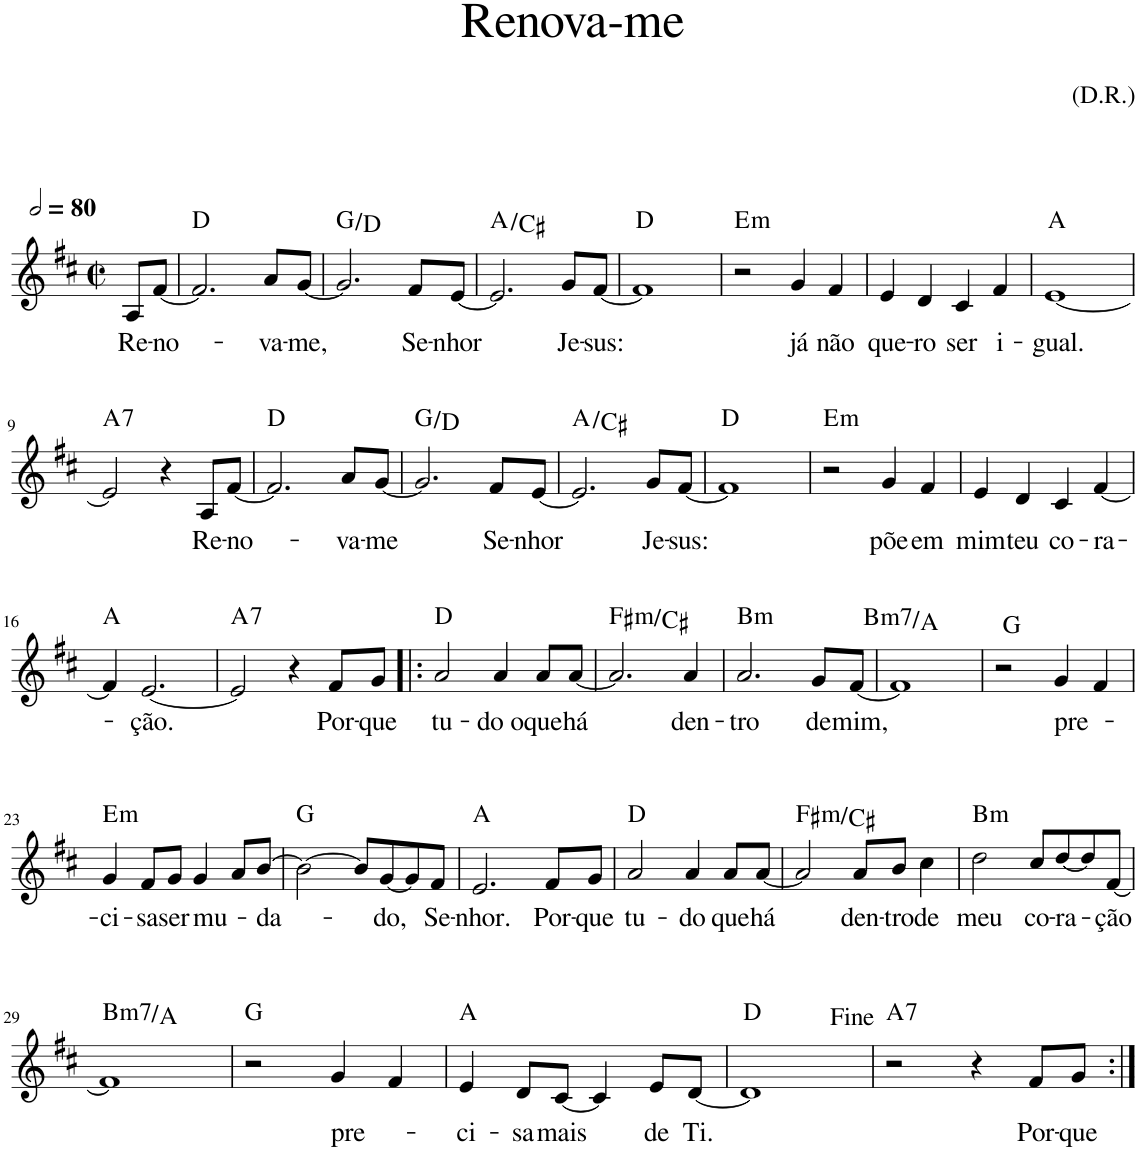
**kern	**text	**harte
*part1	*part1	*part1
*staff1	*staff1	*
*I"Voz	*	*
*I'Vo.	*	*
*clefG2	*	*
*k[f#c#]	*	*
*M2/2	*	*
*met(c|)	*	*
*MM160	*	*
=1	=1	=1
!	!LO:LY:b	!
8A/L	Re-	.
!	!LO:LY:b	!
[8f#/J	-no-	.
=2	=2	=2
2.f#/]	.	D:maj
!	!LO:LY:b	!
8a/L	-va-	.
!	!LO:LY:b	!
[8g/J	-me,	.
=3	=3	=3
2.g/]	.	G:maj/5
!	!LO:LY:b	!
8f#/L	Se-	.
!	!LO:LY:b	!
[8e/J	-nhor	.
=4	=4	=4
2.e/]	.	A:maj/3
!	!LO:LY:b	!
8g/L	Je-	.
!	!LO:LY:b	!
[8f#/J	-sus:	.
=5	=5	=5
1f#]	.	D:maj
=6	=6	=6
!	!	!LO:H:kt=m
2r	.	E:min
!	!LO:LY:b	!
4g/	já	.
!	!LO:LY:b	!
4f#/	não	.
=7	=7	=7
!	!LO:LY:b	!
4e/	que-	.
!	!LO:LY:b	!
4d/	-ro	.
!	!LO:LY:b	!
4c#/	ser	.
!	!LO:LY:b	!
4f#/	i-	.
=8	=8	=8
!	!LO:LY:b	!
[1e	-gual.	A:maj
!!LO:LB:g=z
=9	=9	=9
!	!	!LO:H:kt=7
2e/]	.	A:7
4r	.	.
!	!LO:LY:b	!
8A/L	Re-	.
!	!LO:LY:b	!
[8f#/J	-no-	.
=10	=10	=10
2.f#/]	.	D:maj
!	!LO:LY:b	!
8a/L	-va-	.
!	!LO:LY:b	!
[8g/J	-me	.
=11	=11	=11
2.g/]	.	G:maj/5
!	!LO:LY:b	!
8f#/L	Se-	.
!	!LO:LY:b	!
[8e/J	-nhor	.
=12	=12	=12
2.e/]	.	A:maj/3
!	!LO:LY:b	!
8g/L	Je-	.
!	!LO:LY:b	!
[8f#/J	-sus:	.
=13	=13	=13
1f#]	.	D:maj
=14	=14	=14
!	!	!LO:H:kt=m
2r	.	E:min
!	!LO:LY:b	!
4g/	põe	.
!	!LO:LY:b	!
4f#/	em	.
=15	=15	=15
!	!LO:LY:b	!
4e/	mim	.
!	!LO:LY:b	!
4d/	teu	.
!	!LO:LY:b	!
4c#/	co-	.
!	!LO:LY:b	!
[4f#/	-ra-	.
!!LO:LB:g=z
=16	=16	=16
4f#/]	.	A:maj
!	!LO:LY:b	!
[2.e/	-ção.	.
=17	=17	=17
!	!	!LO:H:kt=7
2e/]	.	A:7
4r	.	.
!	!LO:LY:b	!
8f#/L	Por-	.
!	!LO:LY:b	!
8g/J	-que	.
=18!|:	=18!|:	=18!|:
!	!LO:LY:b	!
2a/	tu-	D:maj
!	!LO:LY:b	!
4a/	-do o	.
!	!LO:LY:b	!
8a/L	que	.
!	!LO:LY:b	!
[8a/J	há	.
=19	=19	=19
!	!	!LO:H:kt=m
2.a/]	.	F#:min/5
!	!LO:LY:b	!
4a/	den-	.
=20	=20	=20
!	!LO:LY:b	!LO:H:kt=m
2.a/	-tro	B:min
!	!LO:LY:b	!
8g/L	de	.
!	!LO:LY:b	!
[8f#/J	mim,	.
=21	=21	=21
!	!	!LO:H:kt=m7
1f#]	.	B:min7/b7
=22	=22	=22
2r	.	G:maj
!	!LO:LY:b	!
4g/	pre-	.
4f#/	.	.
!!LO:LB:g=z
=23	=23	=23
!	!LO:LY:b	!LO:H:kt=m
4g/	-ci-	E:min
!	!LO:LY:b	!
8f#/L	-sa	.
!	!LO:LY:b	!
8g/J	ser	.
!	!LO:LY:b	!
4g/	mu-	.
8a/L	.	.
!	!LO:LY:b	!
[8b/J	-da-	.
=24	=24	=24
2b\_	.	G:maj
8b/L]	.	.
!	!LO:LY:b	!
[8g/	-do,	.
8g/]	.	.
!	!LO:LY:b	!
8f#/J	Se-	.
=25	=25	=25
!	!LO:LY:b	!
2.e/	-nhor.	A:maj
!	!LO:LY:b	!
8f#/L	Por-	.
!	!LO:LY:b	!
8g/J	-que	.
=26	=26	=26
!	!LO:LY:b	!
2a/	tu-	D:maj
!	!LO:LY:b	!
4a/	-do	.
!	!LO:LY:b	!
8a/L	que	.
!	!LO:LY:b	!
[8a/J	há	.
=27	=27	=27
!	!	!LO:H:kt=m
2a/]	.	F#:min/5
!	!LO:LY:b	!
8a/L	den-	.
!	!LO:LY:b	!
8b/J	-tro	.
!	!LO:LY:b	!
4cc#\	de	.
=28	=28	=28
!	!LO:LY:b	!LO:H:kt=m
2dd\	meu	B:min
!	!LO:LY:b	!
8cc#/L	co-	.
!	!LO:LY:b	!
[8dd/	-ra-	.
8dd/]	.	.
!	!LO:LY:b	!
[8f#/J	-ção	.
!!LO:LB:g=z
=29	=29	=29
!	!	!LO:H:kt=m7
1f#]	.	B:min7/b7
=30	=30	=30
2r	.	G:maj
!	!LO:LY:b	!
4g/	pre-	.
4f#/	.	.
=31	=31	=31
!	!LO:LY:b	!
4e/	-ci-	A:maj
!	!LO:LY:b	!
8d/L	-sa	.
!	!LO:LY:b	!
[8c#/J	mais	.
4c#/]	.	.
!	!LO:LY:b	!
8e/L	de	.
!	!LO:LY:b	!
[8d/J	Ti.	.
=32	=32	=32
1d]	.	D:maj
=33	=33	=33
!	!	!LO:H:kt=7
2r	.	A:7
4r	.	.
!	!LO:LY:b	!
8f#/L	Por-	.
!	!LO:LY:b	!
8g/J	-que	.
=:|!	=:|!	=:|!
*-	*-	*-
